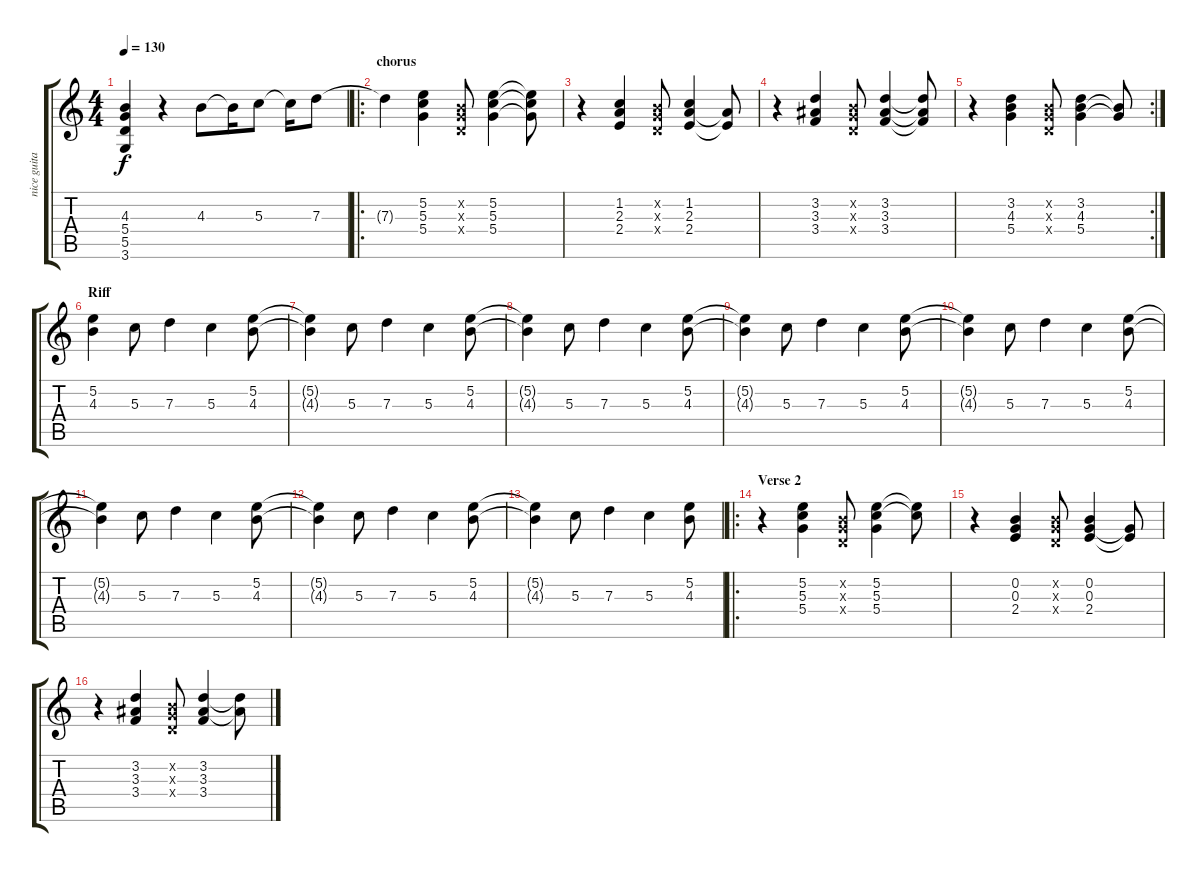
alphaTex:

\track ("nice guitar" "nice guita") {instrument electricguitarclean}
\staff {score tabs}
\tuning (E4 B3 G3 D3 A2 E2) {hide}
\ts (4 4)
\tempo 130
\clef g2
\ks c
(4.3 5.4 5.5 3.6).4{dy f} r.4 4.3.8 4.3{t}.16 5.3.8 5.3{t}.16 7.3.8 |
\ro
\section ("" "chorus")
7.3{t}.4{volume 12} (5.2 5.3 5.4).4 (0.2{x} 0.3{x} 0.4{x}).8 (5.2 5.3 5.4).4 (5.2{t} 5.3{t} 5.4{t}).8 |
r.4 (1.2 2.3 2.4).4 (0.2{x} 0.3{x} 0.4{x}).8 (1.2 2.3 2.4).4 (2.3{t} 2.4{t}).8 |
r.4 (3.2 3.3 3.4).4 (0.2{x} 0.3{x} 0.4{x}).8 (3.2 3.3 3.4).4 (3.2{t} 3.3{t} 3.4{t}).8 |
\rc 2
r.4 (3.2 4.3 5.4).4 (0.2{x} 0.3{x} 0.4{x}).8 (3.2 4.3 5.4).4 (4.3{t} 5.4{t}).8 |
\section ("" "Riff")
(5.2 4.3).4{volume 16} 5.3.8 7.3.4 5.3.4 (5.2 4.3).8 |
(5.2{t} 4.3{t}).4 5.3.8 7.3.4 5.3.4 (5.2 4.3).8 |
(5.2{t} 4.3{t}).4 5.3.8 7.3.4 5.3.4 (5.2 4.3).8 |
(5.2{t} 4.3{t}).4 5.3.8 7.3.4 5.3.4 (5.2 4.3).8 |
(5.2{t} 4.3{t}).4 5.3.8 7.3.4 5.3.4 (5.2 4.3).8 |
(5.2{t} 4.3{t}).4 5.3.8 7.3.4 5.3.4 (5.2 4.3).8 |
(5.2{t} 4.3{t}).4 5.3.8 7.3.4 5.3.4 (5.2 4.3).8 |
(5.2{t} 4.3{t}).4 5.3.8 7.3.4 5.3.4 (5.2 4.3).8 |
\ro
\section ("" "Verse 2")
r.4{volume 12} (5.2 5.3 5.4).4 (0.2{x} 0.3{x} 0.4{x}).8 (5.2 5.3 5.4).4 (5.2{t} 5.3{t}).8 |
r.4 (0.2 0.3 2.4).4 (0.2{x} 0.3{x} 0.4{x}).8 (0.2 0.3 2.4).4 (0.3{t} 2.4{t}).8 |
r.4 (3.2 3.3 3.4).4 (0.2{x} 0.3{x} 0.4{x}).8 (3.2 3.3 3.4).4 (3.2{t} 3.3{t}).8
